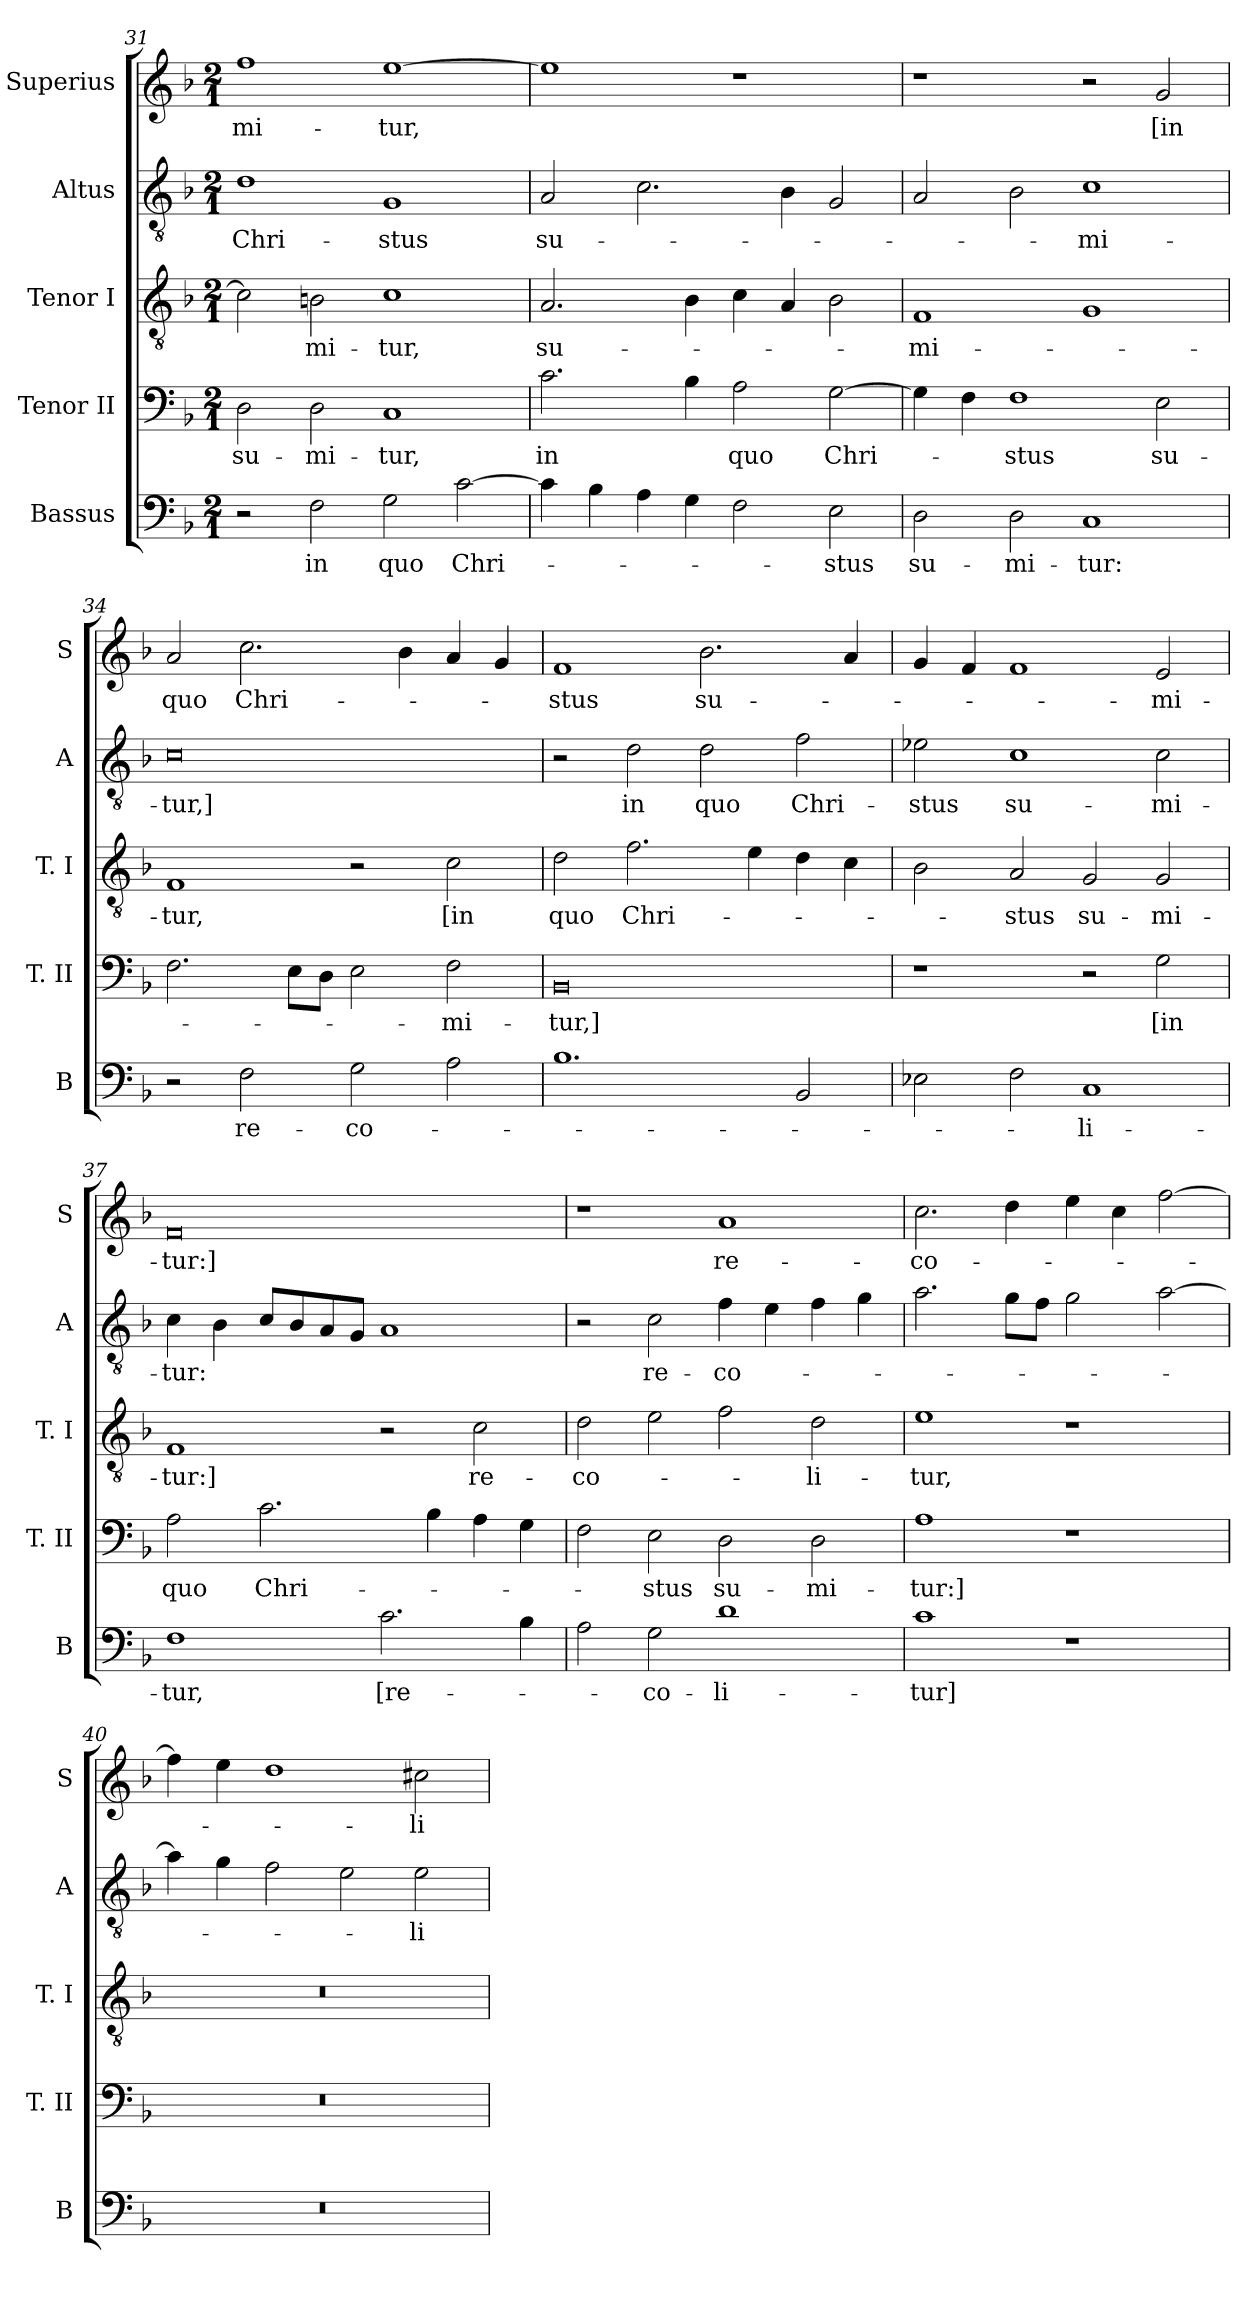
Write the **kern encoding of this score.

**kern	**text	**kern	**text	**kern	**text	**kern	**text	**kern	**text
*part5	*part5	*part4	*part4	*part3	*part3	*part2	*part2	*part1	*part1
*staff5	*staff5	*staff4	*staff4	*staff3	*staff3	*staff2	*staff2	*staff1	*staff1
*I"Bassus	*	*I"Tenor II	*	*I"Tenor I	*	*I"Altus	*	*I"Superius	*
*I'B	*	*I'T. II	*	*I'T. I	*	*I'A	*	*I'S	*
*clefF4	*	*clefF4	*	*clefGv2	*	*clefGv2	*	*clefG2	*
*k[b-]	*	*k[b-]	*	*k[b-]	*	*k[b-]	*	*k[b-]	*
*F:	*	*F:	*	*F:	*	*F:	*	*F:	*
*M2/1	*	*M2/1	*	*M2/1	*	*M2/1	*	*M2/1	*
=31	=31	=31	=31	=31	=31	=31	=31	=31	=31
2r	.	2D	su-	2c]	.	1d	Chri-	1ff	-mi-
2F	in	2D	-mi-	2Bn	-mi-	.	.	.	.
2G	quo	1C	-tur,	1c	-tur,	1G	-stus	[1ee	-tur,
[2c	Chri-	.	.	.	.	.	.	.	.
=32	=32	=32	=32	=32	=32	=32	=32	=32	=32
4c]	.	2.c	in	2.A	su-	2A	su-	1ee]	.
4B-	.	.	.	.	.	.	.	.	.
4A	.	.	.	.	.	2.c	.	.	.
4G	.	4B-	.	4B-	.	.	.	.	.
2F	.	2A	quo	4c	.	.	.	1r	.
.	.	.	.	4A	.	4B-	.	.	.
2E	-stus	[2G	Chri-	2B-	.	2G	.	.	.
=33	=33	=33	=33	=33	=33	=33	=33	=33	=33
2D	su-	4G]	.	1F	-mi-	2A	.	1r	.
.	.	4F	.	.	.	.	.	.	.
2D	-mi-	1F	-stus	.	.	2B-	.	.	.
1C	-tur:	.	.	1G	.	1c	-mi-	2r	.
.	.	2E	su-	.	.	.	.	2g	[in
=34	=34	=34	=34	=34	=34	=34	=34	=34	=34
2r	.	2.F	.	1F	-tur,	0c	-tur,]	2a	quo
2F	re-	.	.	.	.	.	.	2.cc	Chri-
.	.	8EL	.	.	.	.	.	.	.
.	.	8DJ	.	.	.	.	.	.	.
2G	-co-	2E	.	2r	.	.	.	.	.
.	.	.	.	.	.	.	.	4b-	.
2A	.	2F	-mi-	2c	[in	.	.	4a	.
.	.	.	.	.	.	.	.	4g	.
=35	=35	=35	=35	=35	=35	=35	=35	=35	=35
1.B-	.	0BB-	-tur,]	2d	quo	2r	.	1f	-stus
.	.	.	.	2.f	Chri-	2d	in	.	.
.	.	.	.	.	.	2d	quo	2.b-	su-
.	.	.	.	4e	.	.	.	.	.
2BB-	.	.	.	4d	.	2f	Chri-	.	.
.	.	.	.	4c	.	.	.	4a	.
=36	=36	=36	=36	=36	=36	=36	=36	=36	=36
2E-X	.	1r	.	2B-	.	2e-X	-stus	4g	.
.	.	.	.	.	.	.	.	4f	.
2F	.	.	.	2A	-stus	1c	su-	1f	.
1C	-li-	2r	.	2G	su-	.	.	.	.
.	.	2G	[in	2G	-mi-	2c	-mi-	2e	-mi-
=37	=37	=37	=37	=37	=37	=37	=37	=37	=37
1F	-tur,	2A	quo	1F	-tur:]	4c	-tur:	0f	-tur:]
.	.	.	.	.	.	4B-	.	.	.
.	.	2.c	Chri-	.	.	8cL	.	.	.
.	.	.	.	.	.	8B-	.	.	.
.	.	.	.	.	.	8A	.	.	.
.	.	.	.	.	.	8GJ	.	.	.
2.c	[re-	.	.	2r	.	1A	.	.	.
.	.	4B-	.	.	.	.	.	.	.
.	.	4A	.	2c	re-	.	.	.	.
4B-	.	4G	.	.	.	.	.	.	.
=38	=38	=38	=38	=38	=38	=38	=38	=38	=38
2A	.	2F	.	2d	-co-	2r	.	1r	.
2G	-co-	2E	-stus	2e	.	2c	re-	.	.
1d	-li-	2D	su-	2f	.	4f	-co-	1a	re-
.	.	.	.	.	.	4e	.	.	.
.	.	2D	-mi-	2d	-li-	4f	.	.	.
.	.	.	.	.	.	4g	.	.	.
=39	=39	=39	=39	=39	=39	=39	=39	=39	=39
1c	-tur]	1A	-tur:]	1e	-tur,	2.a	.	2.cc	-co-
.	.	.	.	.	.	8gL	.	4dd	.
.	.	.	.	.	.	8fJ	.	.	.
1r	.	1r	.	1r	.	2g	.	4ee	.
.	.	.	.	.	.	.	.	4cc	.
.	.	.	.	.	.	[2a	.	[2ff	.
=40	=40	=40	=40	=40	=40	=40	=40	=40	=40
0r	.	0r	.	0r	.	4a]	.	4ff]	.
.	.	.	.	.	.	4g	.	4ee	.
.	.	.	.	.	.	2f	.	1dd	.
.	.	.	.	.	.	2e	.	.	.
.	.	.	.	.	.	2e	-li-	2cc#X	-li-
=	=	=	=	=	=	=	=	=	=
*-	*-	*-	*-	*-	*-	*-	*-	*-	*-
